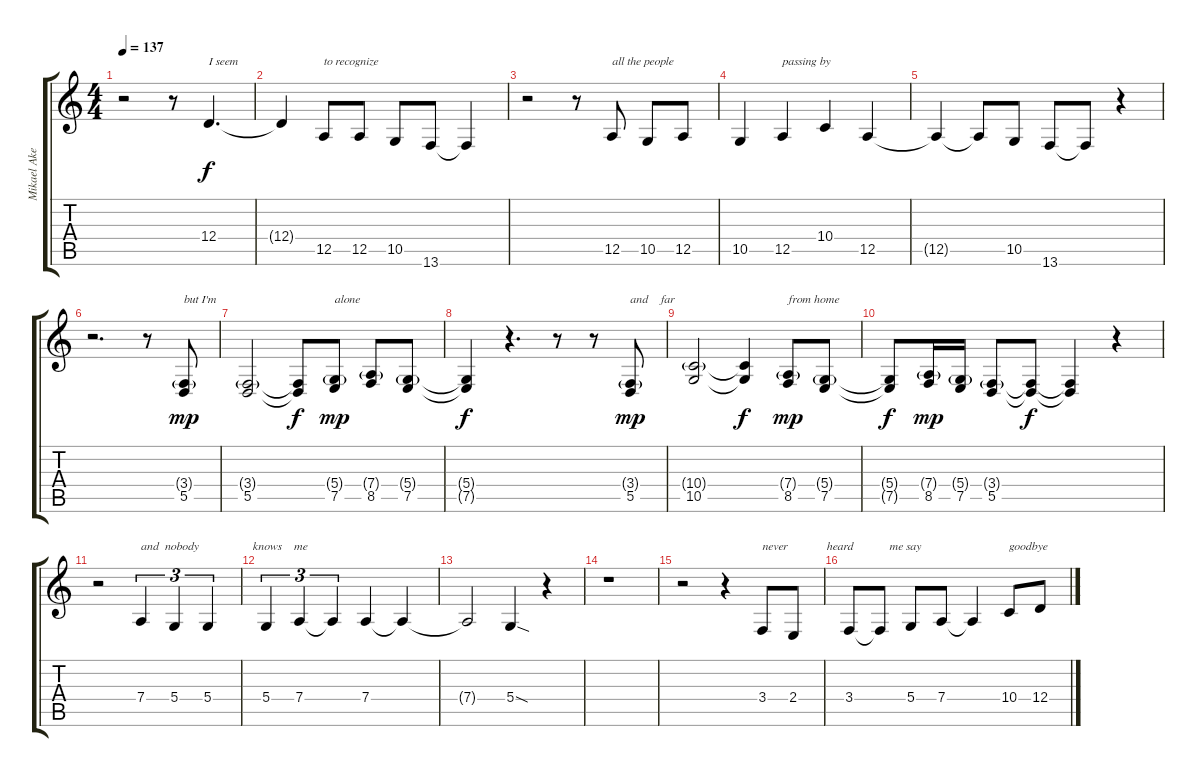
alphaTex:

\track ("Mikael Akerfeldt (vocal)" "Mikael Ake") {instrument lead2sawtooth}
\staff {score tabs}
\tuning (E4 B3 G3 D3 A2 E2) {hide}
\ts (4 4)
\tempo 137
\clef g2
\ks c
r.2{dy f} r.8 12.4.4{d txt "I seem"} |
12.4{t}.4 12.5.8{txt "to recognize"} 12.5.8 10.5.8 13.6.8 13.6{t}.4 |
r.2 r.8 12.5.8{txt "all the people"} 10.5.8 12.5.8 |
10.5.4 12.5.4{txt "passing by"} 10.4.4 12.5.4 |
12.5{t}.4 12.5{t}.8 10.5.8 13.6.8 13.6{t}.8 r.4 |
r.2{d} r.8 (3.4{g} 5.5).8{txt "but I'm" dy mp} |
(3.4{g} 5.5).2 (3.4{t} 5.5{t}).8{dy f} (5.4{g} 7.5).8{txt "alone" dy mp} (7.4{g} 8.5).8 (5.4{g} 7.5).8 |
(5.4{t} 7.5{t}).4{dy f} r.4{d} r.8 r.8 (3.4{g} 5.5).8{txt "and    far" dy mp} |
(10.4{g} 10.5).2 (10.4{t} 10.5{t}).4{dy f} (7.4{g} 8.5).8{txt "from home" dy mp} (5.4{g} 7.5).8 |
(5.4{t} 7.5{t}).8{dy f} (7.4{g} 8.5).16{dy mp} (5.4{g} 7.5).16 (3.4{g} 5.5).8 (3.4{t} 5.5{t}).8{dy f} (3.4{t} 5.5{t}).4 r.4 |
r.2 7.4.4{tu (3 2) txt "and  nobody                  knows    me"} 5.4.4{tu (3 2)} 5.4.4{tu (3 2)} |
5.4.4{tu (3 2)} 7.4.4{tu (3 2)} 7.4{t}.4{tu (3 2)} 7.4.4 7.4{t}.4 |
7.4{t}.2 5.4{sod}.4 r.4 |
r.1 |
r.2 r.4 3.4.8{txt "never             heard            me say"} 2.4.8 |
3.4.8 3.4{t}.8 5.4.8 7.4.8 7.4{t}.4 10.4.8{txt "goodbye"} 12.4.8
